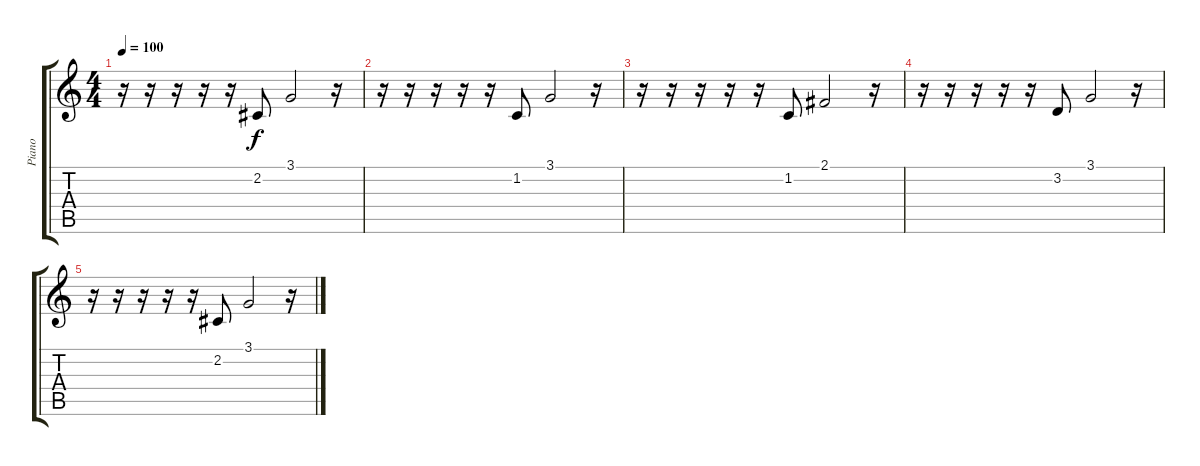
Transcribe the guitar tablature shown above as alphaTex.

\track ("Piano" "Piano") {instrument acousticgrandpiano}
\staff {score tabs}
\tuning (E4 B3 G3 D3 A2 E2) {hide}
\ts (4 4)
\tempo 100
\clef g2
\ks c
r.16{dy f} r.16 r.16 r.16 r.16 2.2.8 3.1.2 r.16 |
r.16 r.16 r.16 r.16 r.16 1.2.8 3.1.2 r.16 |
r.16 r.16 r.16 r.16 r.16 1.2.8 2.1.2 r.16 |
r.16 r.16 r.16 r.16 r.16 3.2.8 3.1.2 r.16 |
r.16 r.16 r.16 r.16 r.16 2.2.8 3.1.2 r.16
